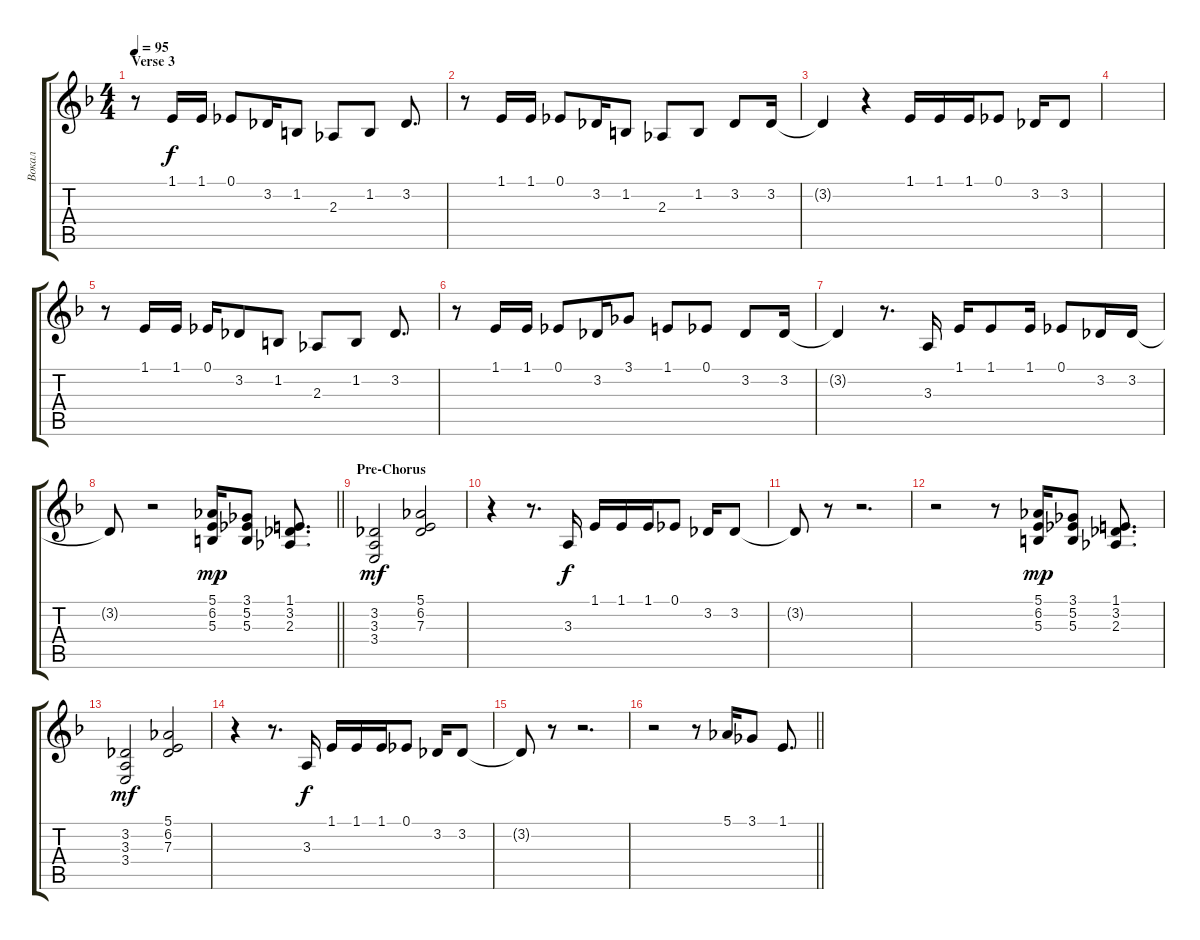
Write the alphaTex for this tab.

\track ("Вокал" "Вокал") {instrument trumpet}
\staff {score tabs}
\tuning (Eb4 Bb3 Gb3 Db3 Ab2 Eb2) {hide}
\ts (4 4)
\section ("" "Verse 3")
\tempo 95
\clef g2
\ks dminor
r.8{dy f} 1.1.16 1.1.16 0.1.8 3.2.16 1.2.8 2.3.8 1.2.8 3.2.8{d} |
r.8 1.1.16 1.1.16 0.1.8 3.2.16 1.2.8 2.3.8 1.2.8 3.2.8 3.2.16 |
3.2{t}.4 r.4 1.1.16 1.1.16 1.1.16 0.1.8 3.2.16 3.2.8 |
|
r.8 1.1.16 1.1.16 0.1.16 3.2.8 1.2.8 2.3.8 1.2.8 3.2.8{d} |
r.8 1.1.16 1.1.16 0.1.8 3.2.16 3.1.8 1.1.8 0.1.8 3.2.8 3.2.16 |
3.2{t}.4 r.8{d} 3.3.16 1.1.16 1.1.8 1.1.16 0.1.8 3.2.16 3.2.16 |
\barLineRight lightlight
3.2{t}.8 r.2 (5.1 6.2 5.3).16{dy mp} (3.1 5.2 5.3).8 (1.1 3.2 2.3).8{d} |
\section ("" "Pre-Chorus")
(3.2 3.3 3.4).2{dy mf} (5.1 6.2 7.3).2 |
r.4 r.8{d} 3.3.16{dy f} 1.1.16 1.1.16 1.1.16 0.1.8 3.2.16 3.2.8 |
3.2{t}.8 r.8 r.2{d} |
r.2 r.8 (5.1 6.2 5.3).16{dy mp} (3.1 5.2 5.3).8 (1.1 3.2 2.3).8{d} |
(3.2 3.3 3.4).2{dy mf} (5.1 6.2 7.3).2 |
r.4 r.8{d} 3.3.16{dy f} 1.1.16 1.1.16 1.1.16 0.1.8 3.2.16 3.2.8 |
3.2{t}.8 r.8 r.2{d} |
\barLineRight lightlight
r.2 r.8 5.1.16 3.1.8 1.1.8{d}
